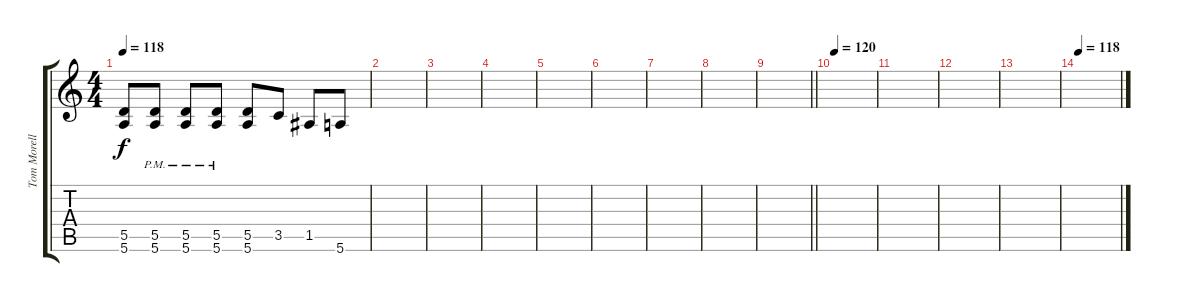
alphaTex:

\track ("Tom Morello " "Tom Morell") {instrument overdrivenguitar}
\staff {score tabs}
\tuning (E4 B3 G3 D3 A2 E2) {hide}
\ts (4 4)
\tempo 118
\clef g2
\ks c
(5.5 5.6).8{dy f} (5.5{pm} 5.6{pm}).8 (5.5{pm} 5.6{pm}).8 (5.5{pm} 5.6{pm}).8 (5.5 5.6).8 3.5.8 1.5.8 5.6.8 |
|
|
|
|
|
|
|
\barLineRight lightlight
|
\tempo 114
\tempo 120
|
|
|
|
\tempo 118
